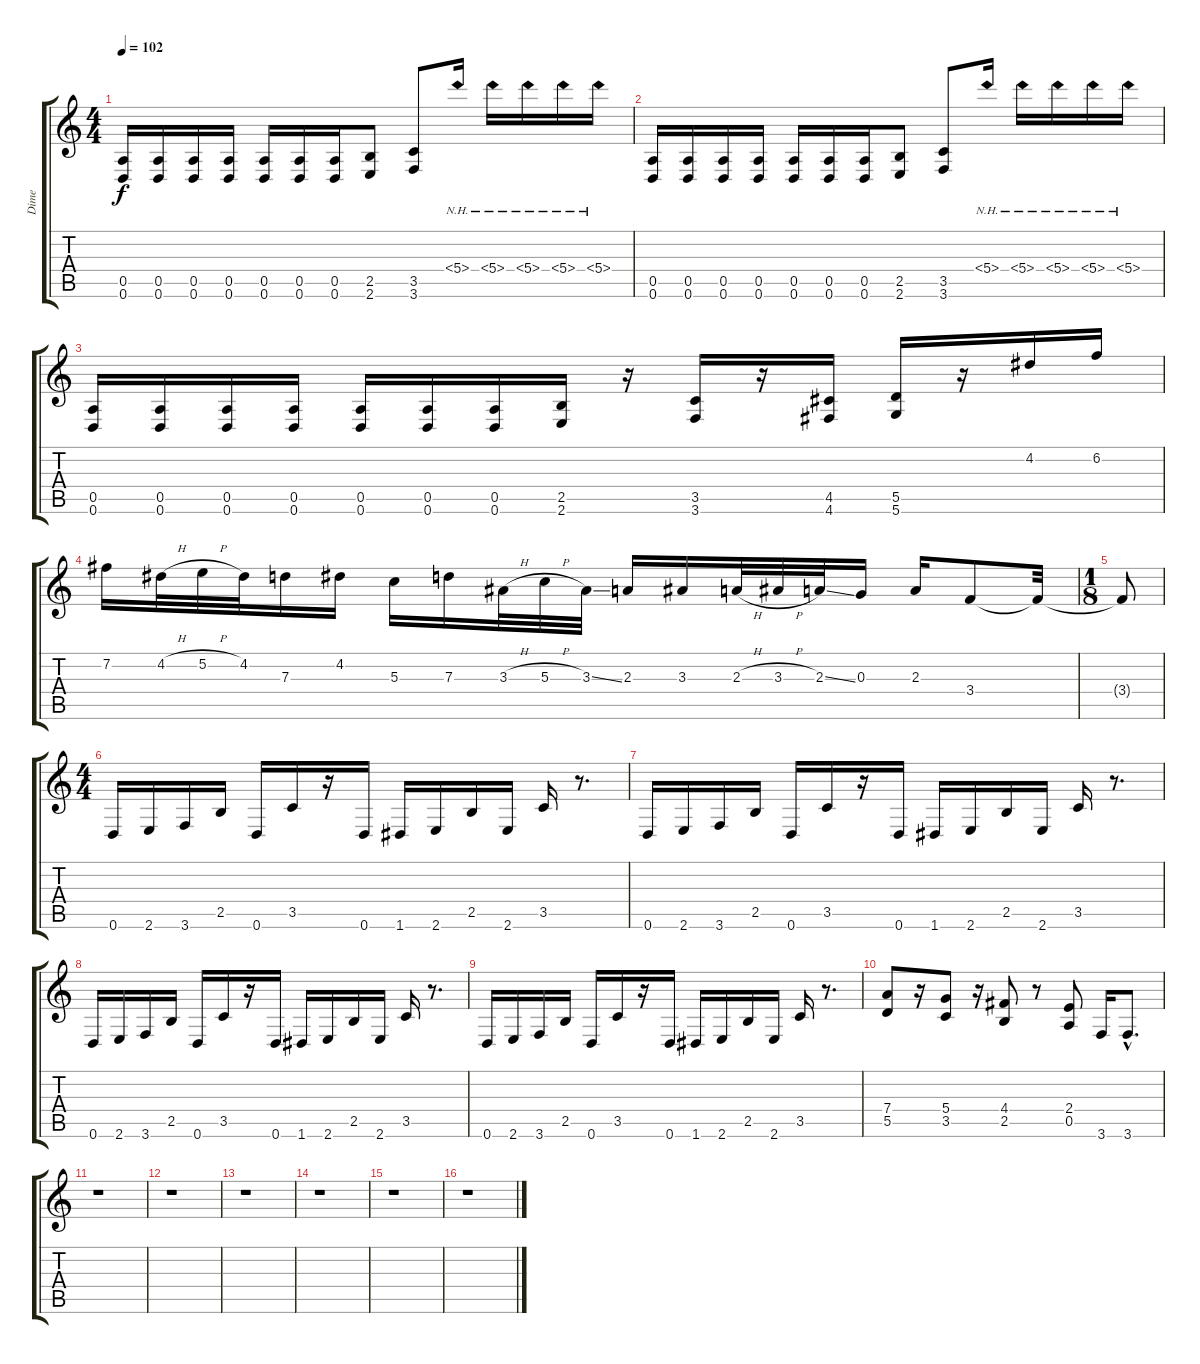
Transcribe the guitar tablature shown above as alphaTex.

\track ("Dime" "Dime") {instrument distortionguitar}
\staff {score tabs}
\tuning (E4 B3 G3 D3 A2 D2) {hide}
\ts (4 4)
\tempo 102
\clef g2
\ks c
(0.5 0.6).16{dy f} (0.5 0.6).16 (0.5 0.6).16 (0.5 0.6).16 (0.5 0.6).16 (0.5 0.6).16 (0.5 0.6).16 (2.5 2.6).8 (3.5 3.6).8 5.4{nh}.16 5.4{nh}.16 5.4{nh}.16 5.4{nh}.16 5.4{nh}.16 |
(0.5 0.6).16 (0.5 0.6).16 (0.5 0.6).16 (0.5 0.6).16 (0.5 0.6).16 (0.5 0.6).16 (0.5 0.6).16 (2.5 2.6).8 (3.5 3.6).8 5.4{nh}.16 5.4{nh}.16 5.4{nh}.16 5.4{nh}.16 5.4{nh}.16 |
(0.5 0.6).16 (0.5 0.6).16 (0.5 0.6).16 (0.5 0.6).16 (0.5 0.6).16 (0.5 0.6).16 (0.5 0.6).16 (2.5 2.6).16 r.16 (3.5 3.6).16 r.16 (4.5 4.6).16 (5.5 5.6).16 r.16 4.2.16 6.2.16 |
7.2.16 4.2{h}.32 5.2{h}.32 4.2.32 7.3.16 4.2.16 5.3.16 7.3.16 3.3{h}.32 5.3{h}.32 3.3{ss}.32 2.3.16 3.3.16 2.3{h}.32 3.3{h}.32 2.3{ss}.32 0.3.16 2.3.16 3.4.8 3.4{t}.32 |
\ts (1 8)
3.4{t}.8 |
\ts (4 4)
0.6.16 2.6.16 3.6.16 2.5.16 0.6.16 3.5.16 r.16 0.6.16 1.6.16 2.6.16 2.5.16 2.6.16 3.5.16 r.8{d} |
0.6.16 2.6.16 3.6.16 2.5.16 0.6.16 3.5.16 r.16 0.6.16 1.6.16 2.6.16 2.5.16 2.6.16 3.5.16 r.8{d} |
0.6.16 2.6.16 3.6.16 2.5.16 0.6.16 3.5.16 r.16 0.6.16 1.6.16 2.6.16 2.5.16 2.6.16 3.5.16 r.8{d} |
0.6.16 2.6.16 3.6.16 2.5.16 0.6.16 3.5.16 r.16 0.6.16 1.6.16 2.6.16 2.5.16 2.6.16 3.5.16 r.8{d} |
(7.4 5.5).8 r.16 (5.4 3.5).8 r.16 (4.4 2.5).8 r.8 (2.4 0.5).8 3.6.16 3.6{hac}.8{d} |
r.1 |
r.1 |
r.1 |
r.1 |
r.1 |
r.1
